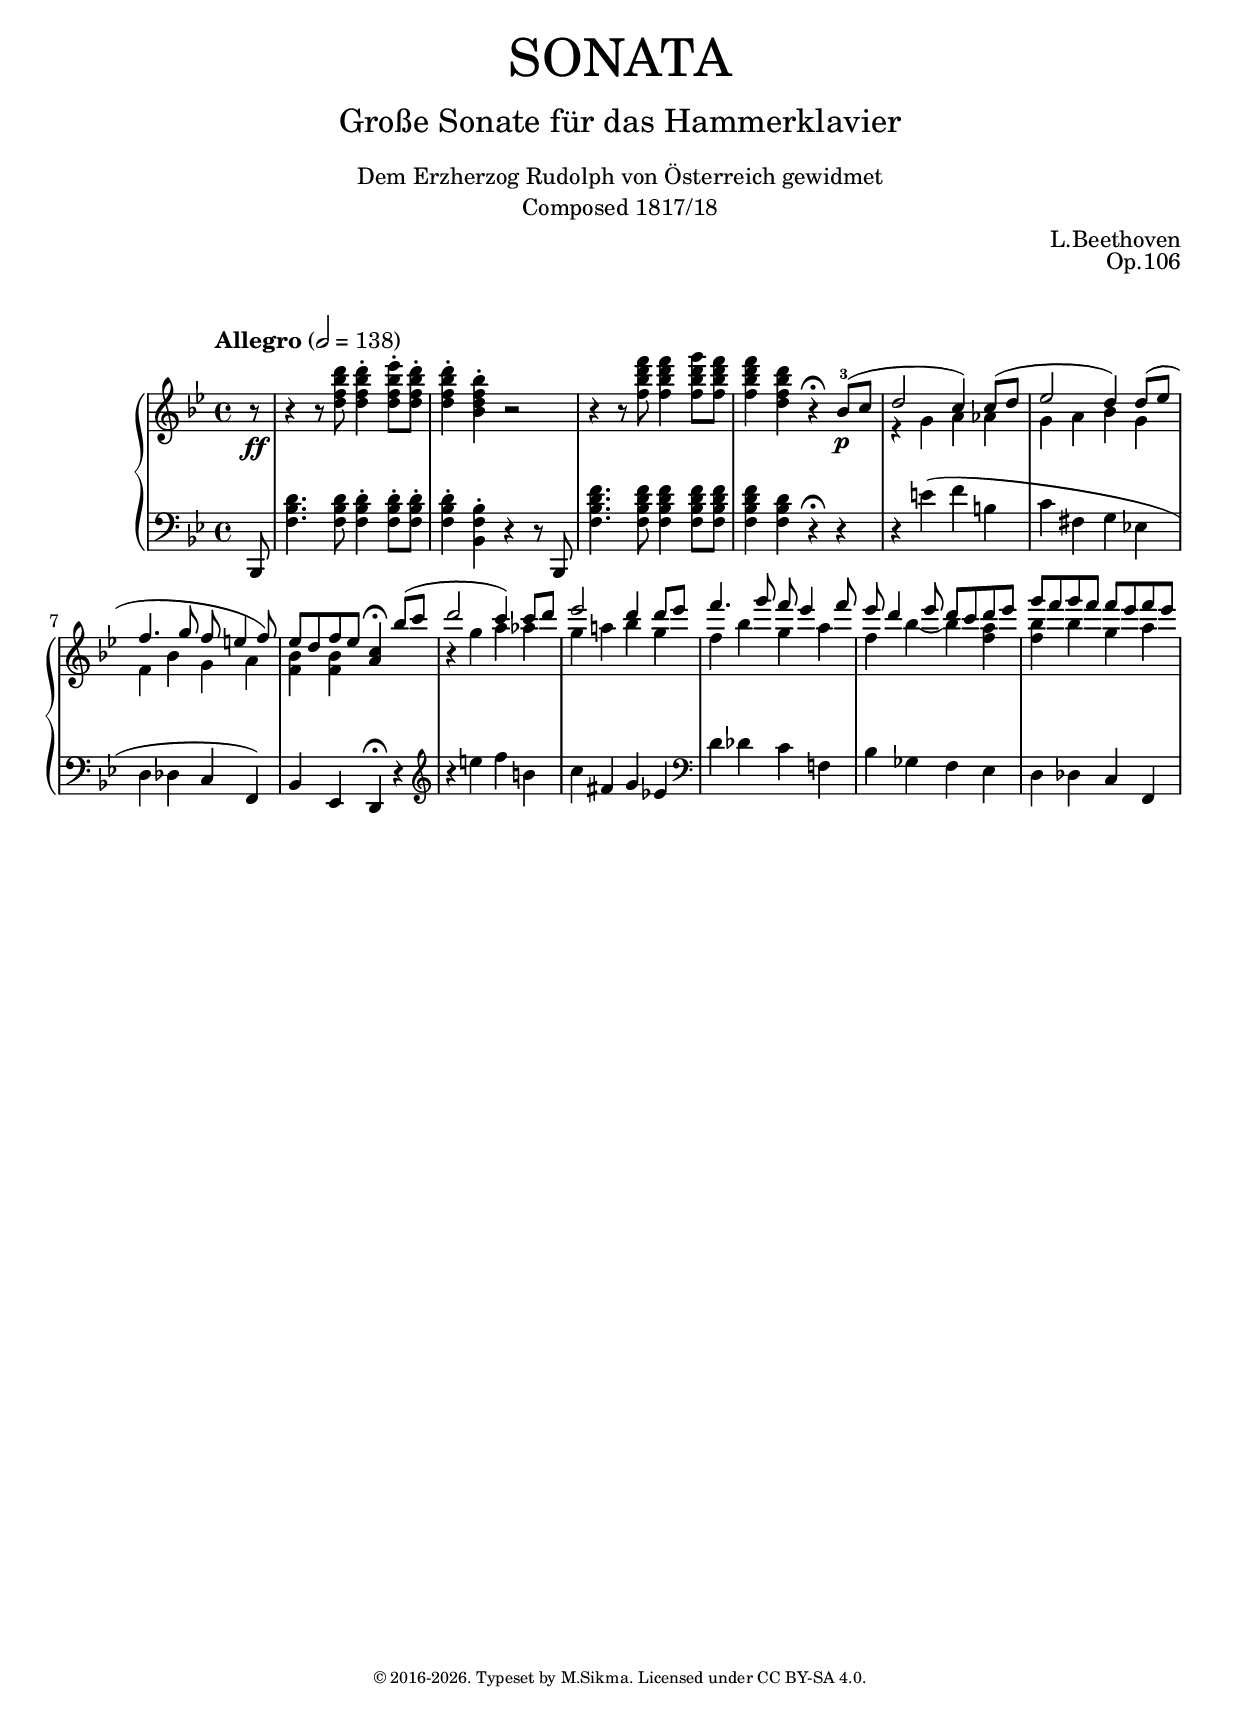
%===========================================================================
%    Piano Sonata Op.106 (L.Beethoven) - I
%===========================================================================
%
%    (C) 2016-2017, Michiel Sikma <michiel@sikma.org>
%    Licensed under CC BY-SA 4.0.
%
%---------------------------------------------------------------------------

\version "2.19.42"
\include "sonata-op106-includes.ily"

%---------------------------------------------------------------------------
%    I. Allegro
%---------------------------------------------------------------------------

one-section-one = {
  \key bes \major
  \time 4/4
  \partial 8
  \tempo "Allegro" 2 = 138
}

\bookpart {
  \paper {
    markup-system-spacing = \std-padding-page-one
    bookTitleMarkup = \std-title-markup-page-one
  }
  \header {
    title = "SONATA"
    subtitle = "Große Sonate für das Hammerklavier"
    composer = "L.Beethoven"
    opus = "Op.106"
    dedication = "Dem Erzherzog Rudolph von Österreich gewidmet"
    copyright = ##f
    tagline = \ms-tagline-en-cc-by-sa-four
  }
  \score {
    \new PianoStaff \with {
      \std-staff-spacing
    } <<
      \set PianoStaff.connectArpeggios = ##t
      %---------------------------------------------------------------------
      %    Right hand
      %---------------------------------------------------------------------
      \new Staff = "right" \with {
        \std-magnification
        \stdDynSize
        midiInstrument = "acoustic grand"
      } {
        \clef treble \relative c'' {
          \one-section-one
          r8\ff |
          r4 r8 <d f bes d>8 4-. <d f bes es>8-. <d f bes d>-. |
          4-. <bes d f bes>-. r2 |
          r4 r8 <f' bes d f>8 4 <f bes d g>8 <f bes d f> |
          4 <d f bes d>4 r4\fermata
          <<
            \relative c'' {
              bes8\p-3^( c
              |
              d2 c4) 8-[^( d]
              |
              es2 d4) 8-[^( es]
              |
              f4. g8\noBeam f e4 f8)
              |
              es8-[ d f es]
              s4 bes'8-[^( c]
              |
              d2 c4)
              c8-[ d]
              |
              es2 d4 d8-[ es]
              |
              f4. g8\noBeam f es4 f8
              |
              es8 d4 es8\noBeam d8-[ c d es]
              |
              g-[ f g f]
              f-[ es f es]
              |
            }
            \\
            \relative c' {
              s4
              |
              e4\rest g4 a as
              |
              g a bes g
              |
              f bes g a
              |
              <f bes>4 4 \stemUp <a c>4^\fermata \stemDown s4
              |
              b4\rest
              g'4 a aes
              |
              g a! bes g
              |
              f bes g a
              |
              f bes_~ bes <f a>
              |
              <f bes> bes g a
              |
            }
          >>
        }
      }
      %---------------------------------------------------------------------
      %    Left hand
      %---------------------------------------------------------------------
      \new Staff = "left" \with {
        \std-magnification
        \stdDynSize
        midiInstrument = "acoustic grand"
      } {
        \clef bass \relative c, {
          \one-section-one
          bes8 |
          <f'' bes d>4. 8 4-. 8-. 8-. |
          4-. <bes, f' bes>4-. r4 r8 bes,8 |
          <f'' bes d f>4. 8 4 8 8 |
          4 <f bes d>4 r4\fermata r4 |
          r4 e'4^( f b,
          |
          c fis, g es!
          |
          d des c f,)
          |
          bes es, d^\fermata r4
          |
          \clef treble r4 e'''4 f b,
          |
          c fis, g es!
          |
          \clef bass
          d des c f,!
          |
          bes ges f es
          |
          d des c f,
        }
      }
    >>
    \layout {
      \context {
        \Score
        % Set the score to a default note value of one crotchet.
        \override SpacingSpanner.common-shortest-duration = #(ly:make-moment 1/8)
        \consists #Span_stem_engraver
      }
    }
    \midi {
      \tempo 4 = 60
    }
  }
}
